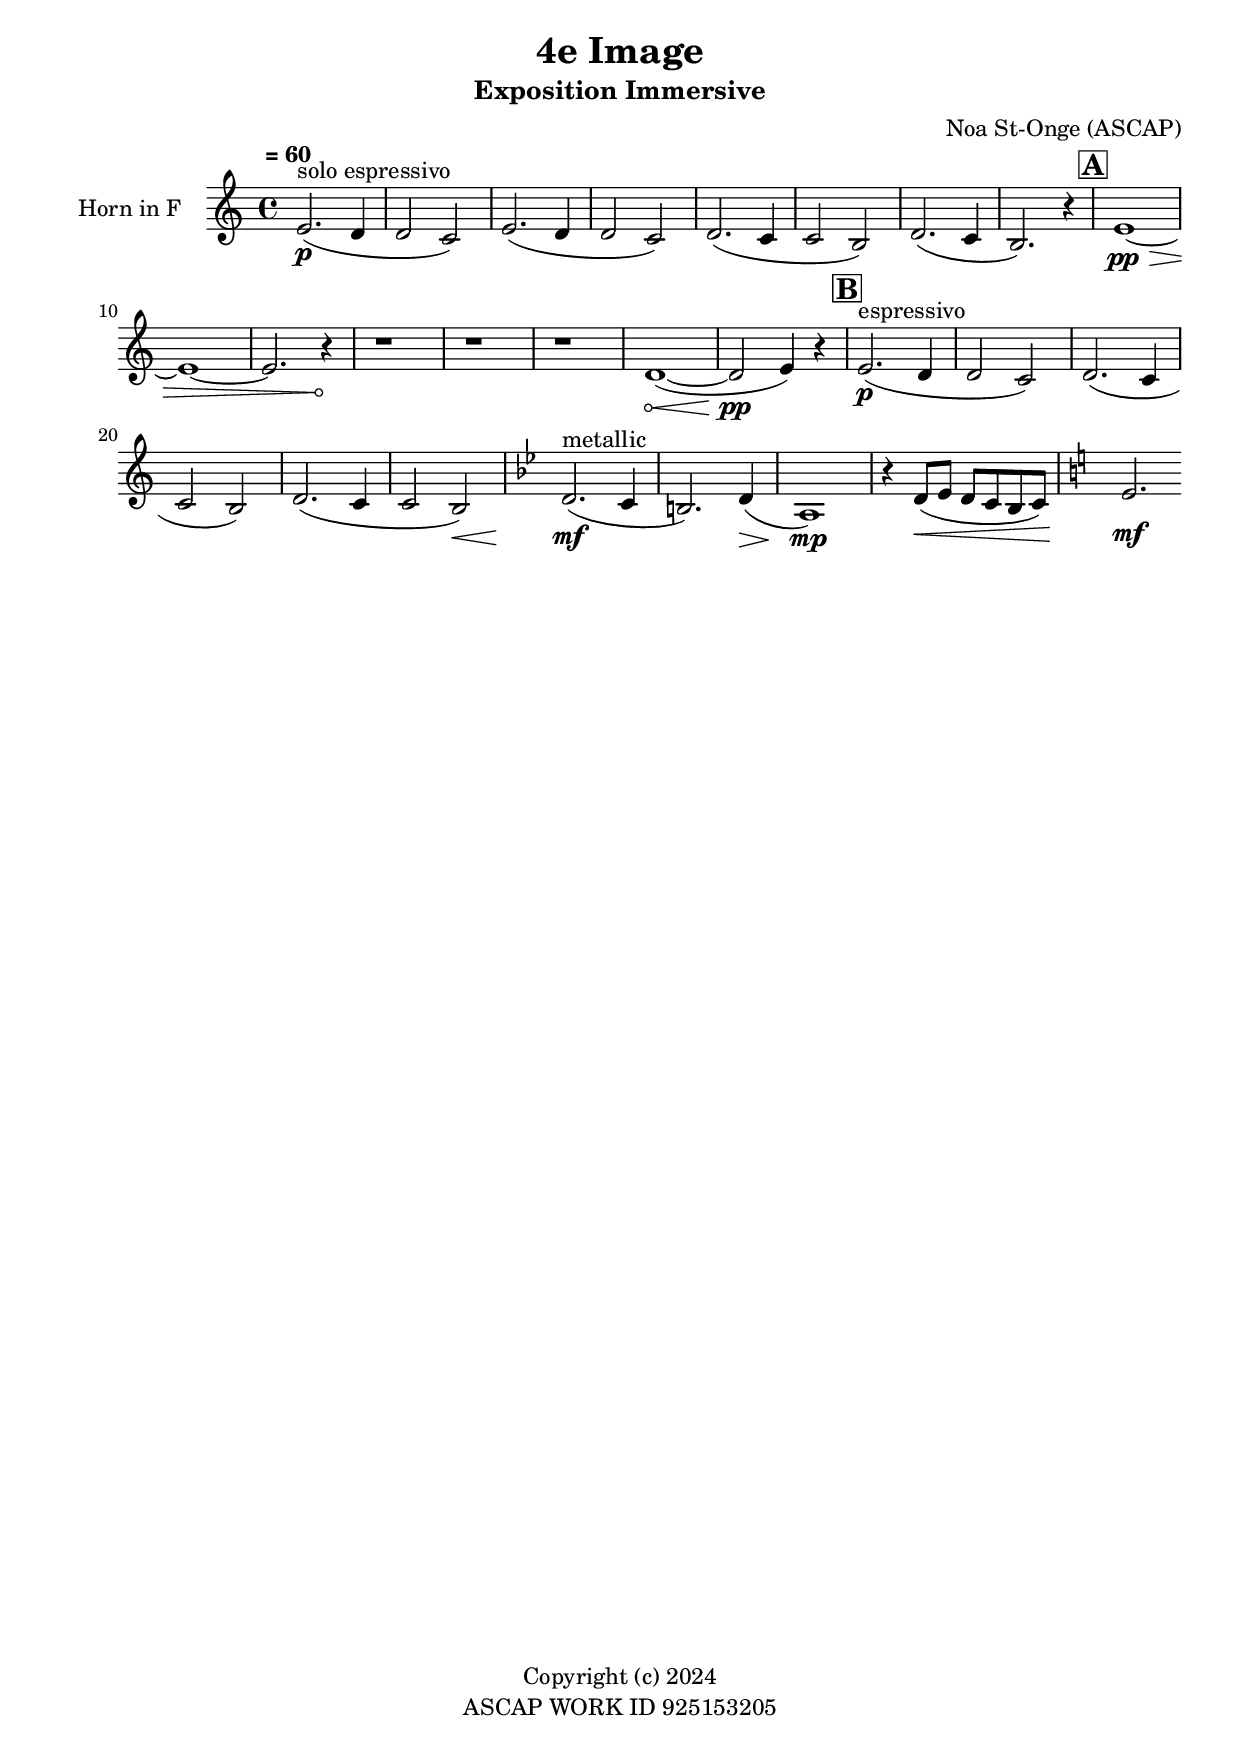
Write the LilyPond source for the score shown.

hornF = \relative c' {
  \time 4/4
  \tempo " = 60"
  \key f \major

  \set Score.rehearsalMarkFormatter = #format-mark-box-alphabet

  a2.\p^"solo espressivo"( g4 g2 f2)
  a2.( g4 g2 f2)
  g2.( f4 f2 e2)
  g2.( f4 e2.) r4

  %%%%% A %%%%%
  \mark \default
  \once \override Hairpin.circled-tip = ##t
  a1\>\pp ~ a1 ~ a2.

  r4\! \repeat unfold 3 {r1}

  \once \override Hairpin.circled-tip = ##t
  g1\<( ~ g2\!\pp a4) r4

  %%%%% B %%%%%
  \mark \default
  a2.\p^"espressivo"( g4 g2 f2)
  g2. (f4 f2 e2)
  g2. (f4 f2 e2\<)

  \key ees \major
  g2.\!\mf^"metallic"( f4 e2.) g4(\> d1)\mp

  r4 g8(\< aes8 g8 f8 ees8 f8)
  \key f \major
  a2.\mf

}

hornFPart = \new Staff \with {
  instrumentName = "Horn in F"
  shortInstrumentName = "Hn.F."
  midiInstrument = "french horn"
} \hornF

hornFBookPart = \new Staff \with {
  instrumentName = "Horn in F"
  shortInstrumentName = ""
  midiInstrument = "french horn"
} \hornF

\book {
  \bookOutputName "Horn"
  \header {
  title = "4e Image"
  subtitle = "Exposition Immersive"
  composer = "Noa St-Onge (ASCAP)"
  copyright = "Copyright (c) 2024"
  % Remove default LilyPond tagline
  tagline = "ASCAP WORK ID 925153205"
}
  \score {
    <<
      \transpose f, c \hornFBookPart
    >>
    \layout {
      indent = 25
      short-indent = 10
    }

    \midi {
      \tempo 4=60
    }
  }
}